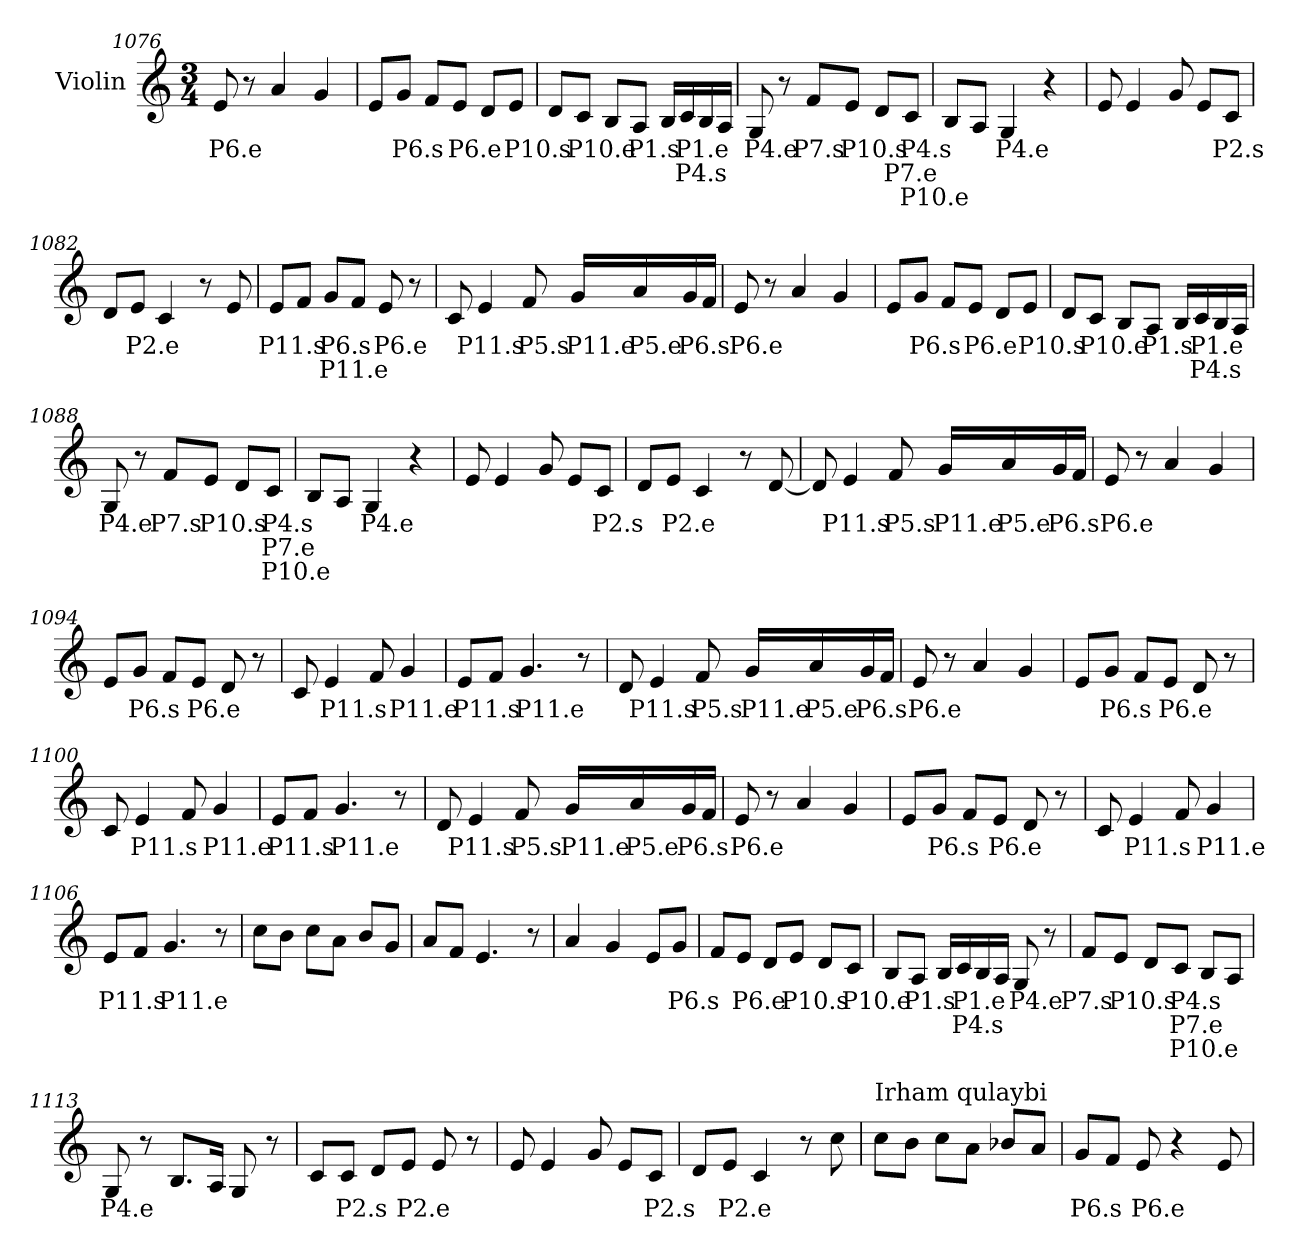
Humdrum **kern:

**kern	**text	**text	**text
*part1	*part1	*part1	*part1
*staff1	*staff1	*staff1	*staff1
*I"Violin	*	*	*
*clefG2	*	*	*
*k[]	*	*	*
*C:	*	*	*
*M3/4	*	*	*
=1076	=1076	=1076	=1076
8ei/	P6.e	.	.
8r	.	.	.
4a/	.	.	.
4g/	.	.	.
!!LO:LB:g=z
=1077	=1077	=1077	=1077
8e/L	.	.	.
8gi/J	P6.s	.	.
8fi/L	.	.	.
8ei/J	P6.e	.	.
8d/L	.	.	.
8ei/J	P10.s	.	.
=1078	=1078	=1078	=1078
8di/L	.	.	.
8ci/J	P10.e	.	.
8B/L	.	.	.
8Ai/J	P1.s	.	.
16Bi/LL	.	.	.
16ci/	P1.e	P4.s	.
16Bi/	.	.	.
16Ai/JJ	.	.	.
=1079	=1079	=1079	=1079
8Gi/	P4.e	.	.
8r	.	.	.
8fi/L	P7.s	.	.
8ei/J	P10.s	.	.
8di/L	.	.	.
8ci/J	P4.s	P7.e	P10.e
=1080	=1080	=1080	=1080
8Bi/L	.	.	.
8Ai/J	.	.	.
4Gi/	P4.e	.	.
4r	.	.	.
=1081	=1081	=1081	=1081
8e/	.	.	.
4e/	.	.	.
8g/	.	.	.
8e/L	.	.	.
8ci/J	P2.s	.	.
=1082	=1082	=1082	=1082
8di/L	.	.	.
8ei/J	P2.e	.	.
4c/	.	.	.
8r	.	.	.
8e/	.	.	.
!!LO:LB:g=z
=1083	=1083	=1083	=1083
8ei/L	P11.s	.	.
8fi/J	.	.	.
8gi/L	P6.s	P11.e	.
8fi/J	.	.	.
8ei/	P6.e	.	.
8r	.	.	.
=1084	=1084	=1084	=1084
8c/	.	.	.
4ei/	P11.s	.	.
8fi/	P5.s	.	.
16gi/LL	P11.e	.	.
16ai/	P5.e	.	.
16gi/	P6.s	.	.
16fi/JJ	.	.	.
=1085	=1085	=1085	=1085
8ei/	P6.e	.	.
8r	.	.	.
4a/	.	.	.
4g/	.	.	.
=1086	=1086	=1086	=1086
8e/L	.	.	.
8gi/J	P6.s	.	.
8fi/L	.	.	.
8ei/J	P6.e	.	.
8d/L	.	.	.
8ei/J	P10.s	.	.
=1087	=1087	=1087	=1087
8di/L	.	.	.
8ci/J	P10.e	.	.
8B/L	.	.	.
8Ai/J	P1.s	.	.
16Bi/LL	.	.	.
16ci/	P1.e	P4.s	.
16Bi/	.	.	.
16Ai/JJ	.	.	.
!!LO:LB:g=z
=1088	=1088	=1088	=1088
8Gi/	P4.e	.	.
8r	.	.	.
8fi/L	P7.s	.	.
8ei/J	P10.s	.	.
8di/L	.	.	.
8ci/J	P4.s	P7.e	P10.e
=1089	=1089	=1089	=1089
8Bi/L	.	.	.
8Ai/J	.	.	.
4Gi/	P4.e	.	.
4r	.	.	.
=1090	=1090	=1090	=1090
8e/	.	.	.
4e/	.	.	.
8g/	.	.	.
8e/L	.	.	.
8ci/J	P2.s	.	.
=1091	=1091	=1091	=1091
8di/L	.	.	.
8ei/J	P2.e	.	.
4c/	.	.	.
8r	.	.	.
[8d/	.	.	.
=1092	=1092	=1092	=1092
8d/]	.	.	.
4ei/	P11.s	.	.
8fi/	P5.s	.	.
16gi/LL	P11.e	.	.
16ai/	P5.e	.	.
16gi/	P6.s	.	.
16fi/JJ	.	.	.
=1093	=1093	=1093	=1093
8ei/	P6.e	.	.
8r	.	.	.
4a/	.	.	.
4g/	.	.	.
!!LO:LB:g=z
=1094	=1094	=1094	=1094
8e/L	.	.	.
8gi/J	P6.s	.	.
8fi/L	.	.	.
8ei/J	P6.e	.	.
8d/	.	.	.
8r	.	.	.
=1095	=1095	=1095	=1095
8c/	.	.	.
4ei/	P11.s	.	.
8fi/	.	.	.
4gi/	P11.e	.	.
=1096	=1096	=1096	=1096
8ei/L	P11.s	.	.
8fi/J	.	.	.
4.gi/	P11.e	.	.
8r	.	.	.
=1097	=1097	=1097	=1097
8d/	.	.	.
4ei/	P11.s	.	.
8fi/	P5.s	.	.
16gi/LL	P11.e	.	.
16ai/	P5.e	.	.
16gi/	P6.s	.	.
16fi/JJ	.	.	.
=1098	=1098	=1098	=1098
8ei/	P6.e	.	.
8r	.	.	.
4a/	.	.	.
4g/	.	.	.
=1099	=1099	=1099	=1099
8e/L	.	.	.
8gi/J	P6.s	.	.
8fi/L	.	.	.
8ei/J	P6.e	.	.
8d/	.	.	.
8r	.	.	.
!!LO:LB:g=z
=1100	=1100	=1100	=1100
8c/	.	.	.
4ei/	P11.s	.	.
8fi/	.	.	.
4gi/	P11.e	.	.
=1101	=1101	=1101	=1101
8ei/L	P11.s	.	.
8fi/J	.	.	.
4.gi/	P11.e	.	.
8r	.	.	.
=1102	=1102	=1102	=1102
8d/	.	.	.
4ei/	P11.s	.	.
8fi/	P5.s	.	.
16gi/LL	P11.e	.	.
16ai/	P5.e	.	.
16gi/	P6.s	.	.
16fi/JJ	.	.	.
=1103	=1103	=1103	=1103
8ei/	P6.e	.	.
8r	.	.	.
4a/	.	.	.
4g/	.	.	.
=1104	=1104	=1104	=1104
8e/L	.	.	.
8gi/J	P6.s	.	.
8fi/L	.	.	.
8ei/J	P6.e	.	.
8d/	.	.	.
8r	.	.	.
=1105	=1105	=1105	=1105
8c/	.	.	.
4ei/	P11.s	.	.
8fi/	.	.	.
4gi/	P11.e	.	.
!!LO:LB:g=z
=1106	=1106	=1106	=1106
8ei/L	P11.s	.	.
8fi/J	.	.	.
4.gi/	P11.e	.	.
8r	.	.	.
=1107	=1107	=1107	=1107
8cc\L	.	.	.
8b\J	.	.	.
8cc\L	.	.	.
8a\J	.	.	.
8b/L	.	.	.
8g/J	.	.	.
=1108	=1108	=1108	=1108
8a/L	.	.	.
8f/J	.	.	.
4.e/	.	.	.
8r	.	.	.
=1109	=1109	=1109	=1109
4a/	.	.	.
4g/	.	.	.
8e/L	.	.	.
8gi/J	P6.s	.	.
=1110	=1110	=1110	=1110
8fi/L	.	.	.
8ei/J	P6.e	.	.
8d/L	.	.	.
8ei/J	P10.s	.	.
8di/L	.	.	.
8ci/J	P10.e	.	.
=1111	=1111	=1111	=1111
8B/L	.	.	.
8Ai/J	P1.s	.	.
16Bi/LL	.	.	.
16ci/	P1.e	P4.s	.
16Bi/	.	.	.
16Ai/JJ	.	.	.
8Gi/	P4.e	.	.
8r	.	.	.
!!LO:PB:g=z
=1112	=1112	=1112	=1112
8fi/L	P7.s	.	.
8ei/J	P10.s	.	.
8di/L	.	.	.
8ci/J	P4.s	P7.e	P10.e
8Bi/L	.	.	.
8Ai/J	.	.	.
=1113	=1113	=1113	=1113
8Gi/	P4.e	.	.
8r	.	.	.
8.B/L	.	.	.
16A/Jk	.	.	.
8G/	.	.	.
8r	.	.	.
=1114	=1114	=1114	=1114
8c/L	.	.	.
8ci/J	P2.s	.	.
8di/L	.	.	.
8ei/J	P2.e	.	.
8e/	.	.	.
8r	.	.	.
=1115	=1115	=1115	=1115
8e/	.	.	.
4e/	.	.	.
8g/	.	.	.
8e/L	.	.	.
8ci/J	P2.s	.	.
=1116	=1116	=1116	=1116
8di/L	.	.	.
8ei/J	P2.e	.	.
4c/	.	.	.
8r	.	.	.
8cc\	.	.	.
=1117	=1117	=1117	=1117
!LO:TX:a:t=Irham qulaybi	!	!	!
8cc\L	.	.	.
8b\J	.	.	.
8cc\L	.	.	.
8a\J	.	.	.
8b-X/L	.	.	.
8a/J	.	.	.
!!LO:LB:g=z
=1118	=1118	=1118	=1118
8gi/L	P6.s	.	.
8fi/J	.	.	.
8ei/	P6.e	.	.
4r	.	.	.
8e/	.	.	.
=	=	=	=
*-	*-	*-	*-
